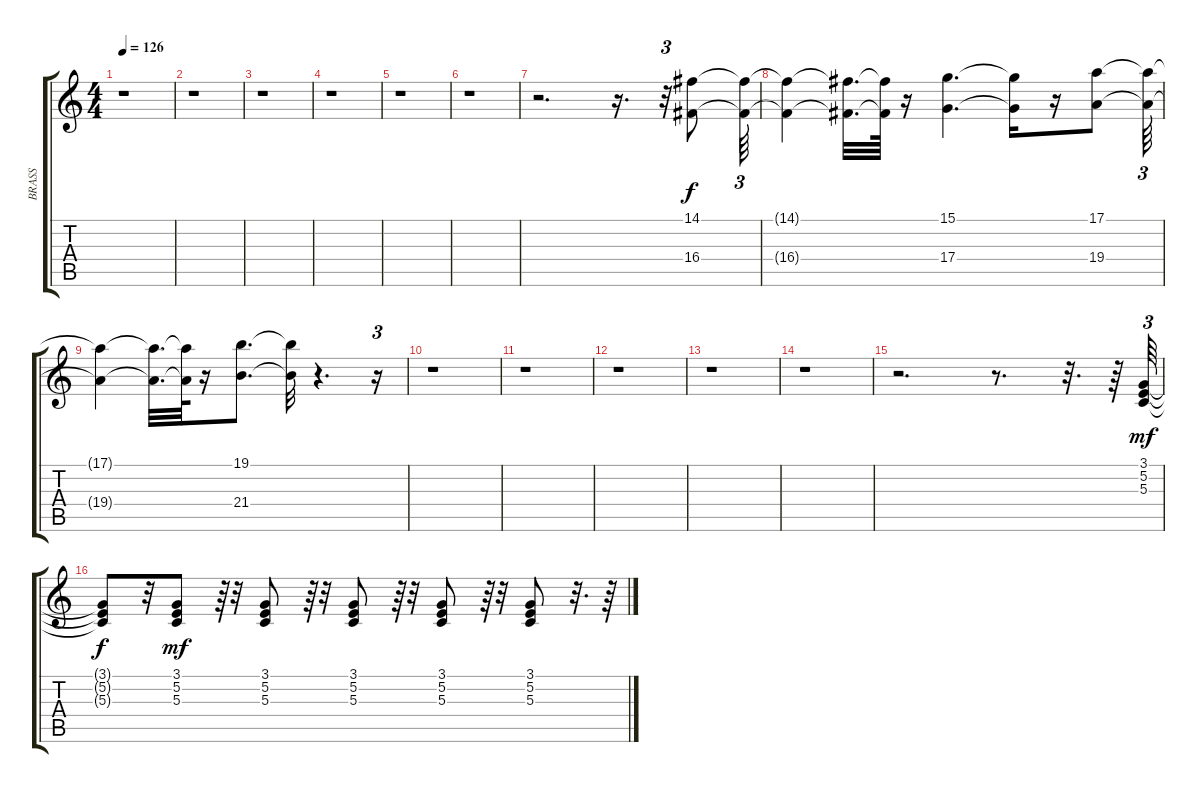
\track ("BRASS" "BRASS") {instrument brasssection}
\staff {score tabs}
\tuning (E4 B3 G3 D3 A2 E2) {hide}
\ts (4 4)
\tempo 126
\clef g2
\ks c
r.1{dy fff} |
r.1 |
r.1 |
r.1 |
r.1 |
r.1 |
r.2{d} r.16{d} r.32{tu (3 2)} (14.1 16.4).8{dy f} (14.1{t} 16.4{t}).64{tu (3 2)} |
(14.1{t} 16.4{t}).4 (14.1{t} 16.4{t}).32{d} (14.1{t} 16.4{t}).64 r.16 (15.1 17.4).4{d} (15.1{t} 17.4{t}).16 r.16 (17.1 19.4).8 (17.1{t} 19.4{t}).64{tu (3 2)} |
(17.1{t} 19.4{t}).4 (17.1{t} 19.4{t}).32{d} (17.1{t} 19.4{t}).64 r.16 (19.1 21.4).8{d} (19.1{t} 21.4{t}).32 r.4{d} r.16{tu (3 2)} |
r.1 |
r.1 |
r.1 |
r.1 |
r.1 |
r.2{d} r.8{d} r.32{d} r.64 (3.1 5.2 5.3).64{tu (3 2) dy mf} |
(3.1{t} 5.2{t} 5.3{t}).8{dy f} r.32 (3.1 5.2 5.3).8{dy mf} r.64{tu (3 2)} r.32 (3.1 5.2 5.3).8 r.64{tu (3 2)} r.32 (3.1 5.2 5.3).8 r.64{tu (3 2)} r.32 (3.1 5.2 5.3).8 r.64{tu (3 2)} r.32 (3.1 5.2 5.3).8 r.32{d} r.64
